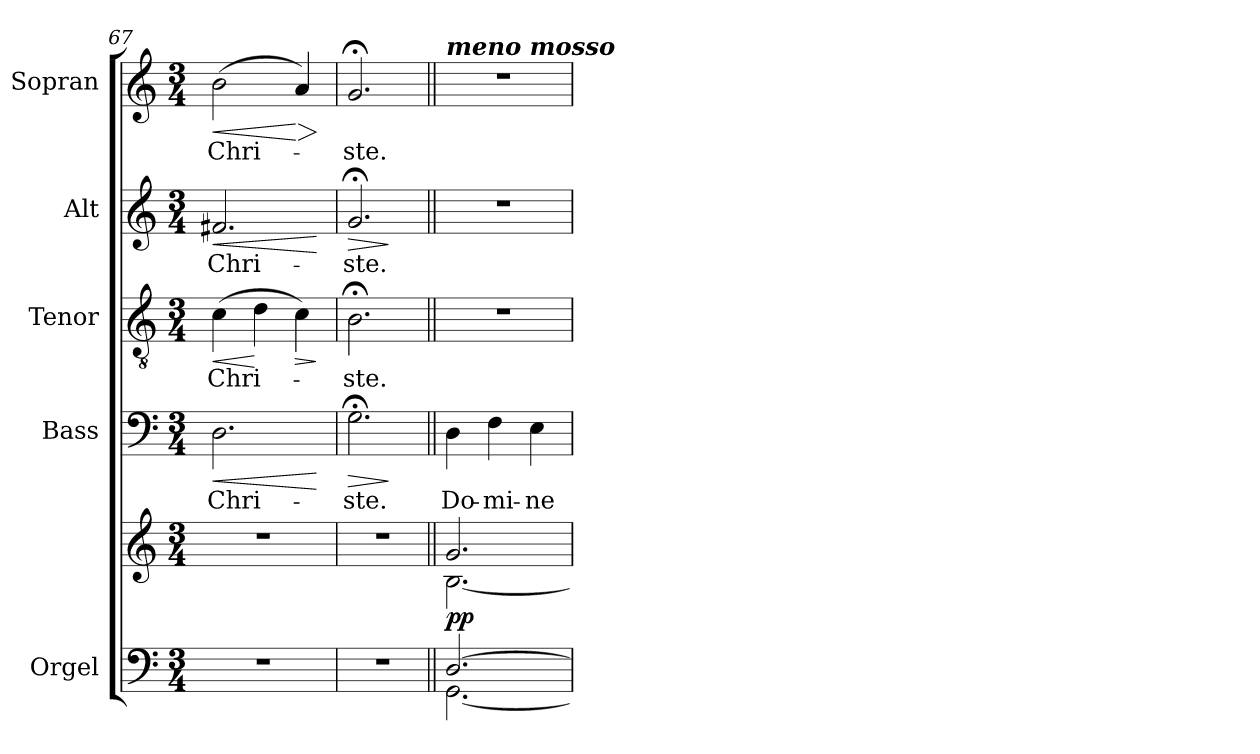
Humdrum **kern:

**kern	**kern	**dynam	**kern	**text	**dynam	**kern	**text	**dynam	**kern	**text	**dynam	**kern	**text	**dynam
*part5	*part5	*part5	*part4	*part4	*part4	*part3	*part3	*part3	*part2	*part2	*part2	*part1	*part1	*part1
*staff6	*staff5	*staff5/6	*staff4	*staff4	*staff4	*staff3	*staff3	*staff3	*staff2	*staff2	*staff2	*staff1	*staff1	*staff1
*I"Orgel	*	*	*I"Bass	*	*	*I"Tenor	*	*	*I"Alt	*	*	*I"Sopran	*	*
*I'Org.	*	*	*I'B.	*	*	*I'T.	*	*	*I'A.	*	*	*I'S.	*	*
*clefF4	*clefG2	*	*clefF4	*	*	*clefGv2	*	*	*clefG2	*	*	*clefG2	*	*
*k[]	*k[]	*	*k[]	*	*	*k[]	*	*	*k[]	*	*	*k[]	*	*
*C:	*C:	*	*C:	*	*	*C:	*	*	*C:	*	*	*C:	*	*
*M3/4	*M3/4	*	*M3/4	*	*	*M3/4	*	*	*M3/4	*	*	*M3/4	*	*
=67	=67	=67	=67	=67	=67	=67	=67	=67	=67	=67	=67	=67	=67	=67
!	!	!	!	!LO:LY:b	!LO:HP:b	!	!LO:LY:b	!LO:HP:b	!	!LO:LY:b	!LO:HP:b	!	!LO:LY:b	!LO:HP:b
2.r	2.r	.	2.D\	Chri-	<	(>4c\	Chri-	<	2.f#X/	Chri-	<	(>2b\	Chri-	<
.	.	.	.	.	.	4d\	.	[	.	.	.	.	.	.
!	!	!	!	!	!	!	!	!LO:HP:b	!	!	!	!	!	!LO:HP:n=1:b
.	.	.	.	.	.	4c\)	.	>	.	.	.	4a/)	.	[ >
.	.	.	.	.	[	.	.	]	.	.	[	.	.	]
=68	=68	=68	=68	=68	=68	=68	=68	=68	=68	=68	=68	=68	=68	=68
!	!	!	!	!LO:LY:b	!LO:HP:b	!	!LO:LY:b	!	!	!LO:LY:b	!LO:HP:b	!	!LO:LY:b	!
2.r	2.r	.	2.G;<\	-ste.	>	2.B;<\	-ste.	.	2.g;</	-ste.	>	2.g;</	-ste.	.
.	.	.	.	.	]	.	.	.	.	.	]	.	.	.
!!LO:LB:g=z
=69||	=69||	=69||	=69||	=69||	=69||	=69||	=69||	=69||	=69||	=69||	=69||	=69||	=69||	=69||
*^	*^	*	*	*	*	*	*	*	*	*	*	*	*	*
!	!	!	!	!	!	!	!	!	!	!	!	!	!	!LO:TX:a:Bi:t=meno mosso	!	!
!	!	!	!	!LO:DY:b	!	!LO:LY:b	!	!	!	!	!	!	!	!	!	!
[>2.D/	[<2.GG\	2.g/	[<2.B\	pp	4D\	Do-	.	2.r	.	.	2.r	.	.	2.r	.	.
!	!	!	!	!	!	!LO:LY:b	!	!	!	!	!	!	!	!	!	!
.	.	.	.	.	4F\	-mi-	.	.	.	.	.	.	.	.	.	.
!	!	!	!	!	!	!LO:LY:b	!	!	!	!	!	!	!	!	!	!
.	.	.	.	.	4E\	-ne	.	.	.	.	.	.	.	.	.	.
*v	*v	*	*	*	*	*	*	*	*	*	*	*	*	*	*	*
*	*v	*v	*	*	*	*	*	*	*	*	*	*	*	*	*
=	=	=	=	=	=	=	=	=	=	=	=	=	=	=
*-	*-	*-	*-	*-	*-	*-	*-	*-	*-	*-	*-	*-	*-	*-
